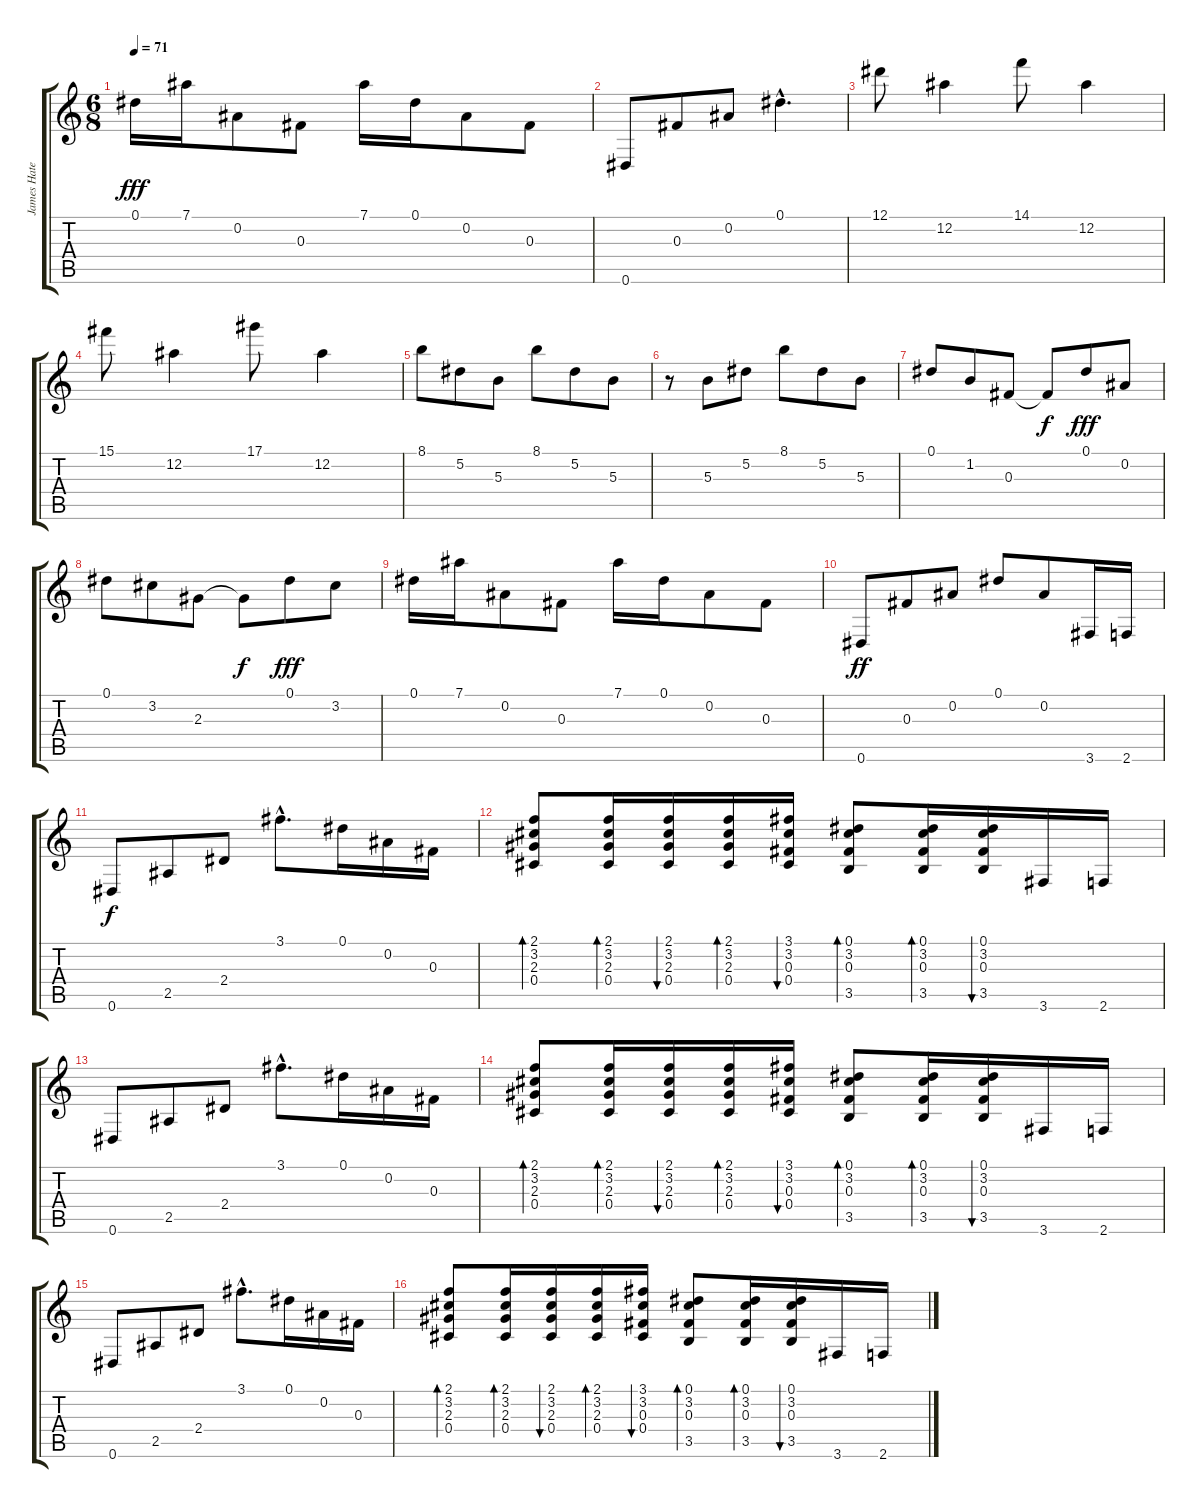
\track ("James Hatefild" "James Hate") {instrument acousticguitarsteel}
\staff {score tabs}
\tuning (Eb4 Bb3 Gb3 Db3 Ab2 Eb2) {hide}
\ts (6 8)
\tempo 71
\clef g2
\ks c
0.1.16{dy fff} 7.1.16 0.2.8 0.3.8 7.1.16 0.1.16 0.2.8 0.3.8 |
0.6.8 0.3.8 0.2.8 0.1{hac}.4{d} |
12.1.8 12.2.4 14.1.8 12.2.4 |
15.1.8 12.2.4 17.1.8 12.2.4 |
8.1.8 5.2.8 5.3.8 8.1.8 5.2.8 5.3.8 |
r.8 5.3.8 5.2.8 8.1.8 5.2.8 5.3.8 |
0.1.8 1.2.8 0.3.8 0.3{t}.8{dy f} 0.1.8{dy fff} 0.2.8 |
0.1.8 3.2.8 2.3.8 2.3{t}.8{dy f} 0.1.8{dy fff} 3.2.8 |
0.1.16 7.1.16 0.2.8 0.3.8 7.1.16 0.1.16 0.2.8 0.3.8 |
0.6.8{dy ff} 0.3.8 0.2.8 0.1.8 0.2.8 3.6.16 2.6.16 |
0.6.8{dy f} 2.5.8 2.4.8 3.1{hac}.8{d} 0.1.16 0.2.16 0.3.16 |
(2.1 3.2 2.3 0.4).8{bd 60} (2.1 3.2 2.3 0.4).16{bd 60} (2.1 3.2 2.3 0.4).16{bu 60} (2.1 3.2 2.3 0.4).16{bd 60} (3.1 3.2 0.3 0.4).16{bu 60} (0.1 3.2 0.3 3.5).8{bd 60} (0.1 3.2 0.3 3.5).16{bd 60} (0.1 3.2 0.3 3.5).16{bu 60} 3.6.16 2.6.16 |
0.6.8 2.5.8 2.4.8 3.1{hac}.8{d} 0.1.16 0.2.16 0.3.16 |
(2.1 3.2 2.3 0.4).8{bd 60} (2.1 3.2 2.3 0.4).16{bd 60} (2.1 3.2 2.3 0.4).16{bu 60} (2.1 3.2 2.3 0.4).16{bd 60} (3.1 3.2 0.3 0.4).16{bu 60} (0.1 3.2 0.3 3.5).8{bd 60} (0.1 3.2 0.3 3.5).16{bd 60} (0.1 3.2 0.3 3.5).16{bu 60} 3.6.16 2.6.16 |
0.6.8 2.5.8 2.4.8 3.1{hac}.8{d} 0.1.16 0.2.16 0.3.16 |
(2.1 3.2 2.3 0.4).8{bd 60} (2.1 3.2 2.3 0.4).16{bd 60} (2.1 3.2 2.3 0.4).16{bu 60} (2.1 3.2 2.3 0.4).16{bd 60} (3.1 3.2 0.3 0.4).16{bu 60} (0.1 3.2 0.3 3.5).8{bd 60} (0.1 3.2 0.3 3.5).16{bd 60} (0.1 3.2 0.3 3.5).16{bu 60} 3.6.16 2.6.16
